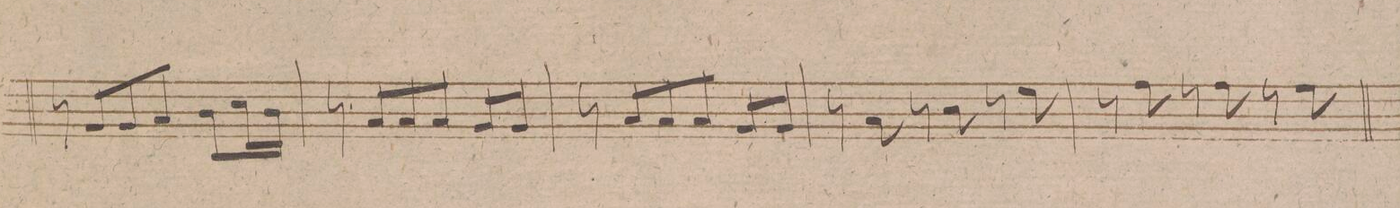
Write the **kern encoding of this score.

**kern	**dynam
*I"Violino 1mo	*
*clefG2	*
*k[f#c#g#]	*
*M3/4	*
8r	.
8g#/L	.
8g#/	.
8a/J	.
8b\L	.
*16\right	*
16cc#\L	.
16b\JJ	.
=23	=23
8r	.
8a/L	.
8a/	.
8a/J	.
8g#/L	.
8g#/J	.
=24	=24
8r	.
8a/L	.
8a/	.
8a/J	.
8g#/L	.
8g#/J	.
=25	=25
8r	.
8a\	.
8r	.
8cc#\	.
8r	.
8ee\	.
=26	=26
8r	.
8ff#\	.
8r	.
8ff#\	.
8r	.
8ff#\	.
=27	=27
*-	*-
